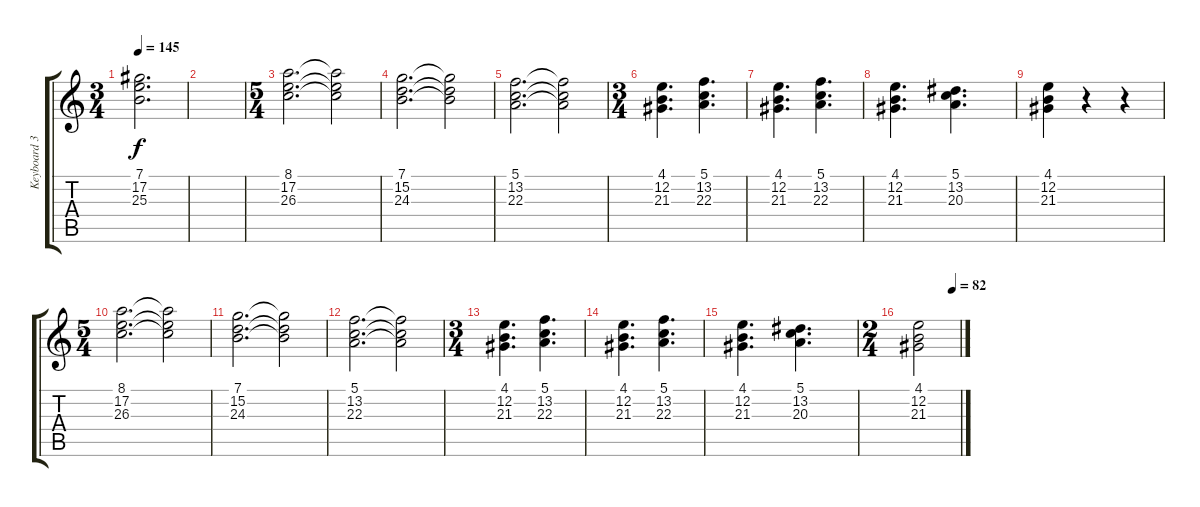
\track ("Keyboard 3" "Keyboard 3") {instrument stringensemble1}
\staff {score tabs}
\tuning (E4 B3 G3 D3 A2 E2) {hide}
\ts (3 4)
\tempo 145
\clef g2
\ks c
(7.1 17.2 25.3).2{d dy f} |
|
\ts (5 4)
(8.1 17.2 26.3).2{d} (8.1{t} 17.2{t} 26.3{t}).2 |
(7.1 15.2 24.3).2{d} (7.1{t} 15.2{t} 24.3{t}).2 |
(5.1 13.2 22.3).2{d} (5.1{t} 13.2{t} 22.3{t}).2 |
\ts (3 4)
(4.1 12.2 21.3).4{d} (5.1 13.2 22.3).4{d} |
(4.1 12.2 21.3).4{d} (5.1 13.2 22.3).4{d} |
(4.1 12.2 21.3).4{d} (5.1 13.2 20.3).4{d} |
(4.1 12.2 21.3).4 r.4 r.4 |
\ts (5 4)
(8.1 17.2 26.3).2{d} (8.1{t} 17.2{t} 26.3{t}).2 |
(7.1 15.2 24.3).2{d} (7.1{t} 15.2{t} 24.3{t}).2 |
(5.1 13.2 22.3).2{d} (5.1{t} 13.2{t} 22.3{t}).2 |
\ts (3 4)
(4.1 12.2 21.3).4{d} (5.1 13.2 22.3).4{d} |
(4.1 12.2 21.3).4{d} (5.1 13.2 22.3).4{d} |
(4.1 12.2 21.3).4{d} (5.1 13.2 20.3).4{d} |
\ts (2 4)
\tempo (82 0.8333333333333334)
(4.1 12.2 21.3).2
